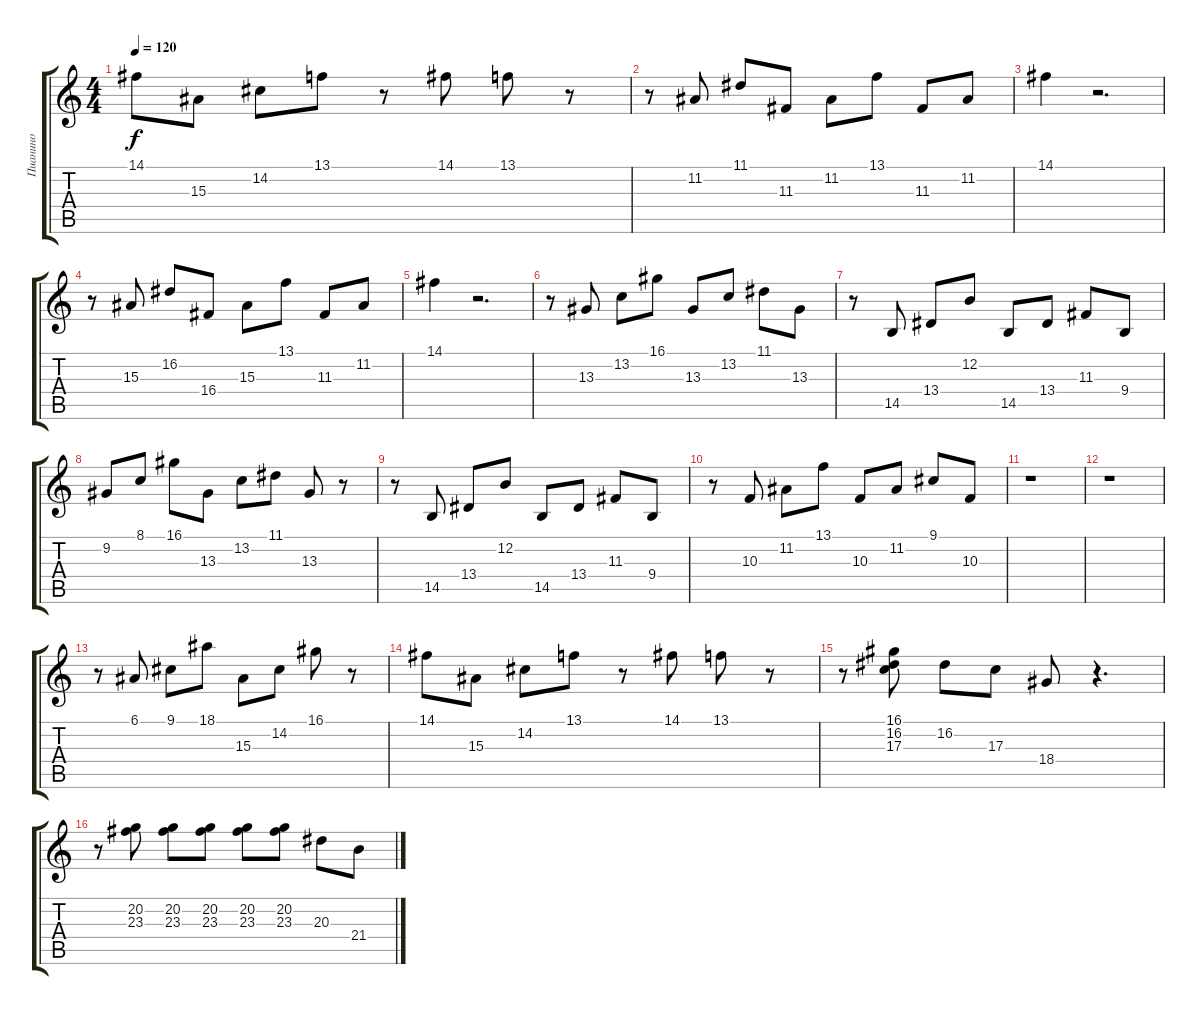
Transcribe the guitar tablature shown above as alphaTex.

\track ("Пианино" "Пианино") {instrument brightacousticpiano}
\staff {score tabs}
\tuning (E4 B3 G3 D3 A2 E2) {hide}
\ts (4 4)
\tempo 120
\clef g2
\ks c
14.1.8{dy f} 15.3.8 14.2.8 13.1.8 r.8 14.1.8 13.1.8 r.8 |
r.8 11.2.8 11.1.8 11.3.8 11.2.8 13.1.8 11.3.8 11.2.8 |
14.1.4 r.2{d} |
r.8 15.3.8 16.2.8 16.4.8 15.3.8 13.1.8 11.3.8 11.2.8 |
14.1.4 r.2{d} |
r.8 13.3.8 13.2.8 16.1.8 13.3.8 13.2.8 11.1.8 13.3.8 |
r.8 14.5.8 13.4.8 12.2.8 14.5.8 13.4.8 11.3.8 9.4.8 |
9.2.8 8.1.8 16.1.8 13.3.8 13.2.8 11.1.8 13.3.8 r.8 |
r.8 14.5.8 13.4.8 12.2.8 14.5.8 13.4.8 11.3.8 9.4.8 |
r.8 10.3.8 11.2.8 13.1.8 10.3.8 11.2.8 9.1.8 10.3.8 |
r.1 |
r.1 |
r.8 6.1.8 9.1.8 18.1.8 15.3.8 14.2.8 16.1.8 r.8 |
14.1.8 15.3.8 14.2.8 13.1.8 r.8 14.1.8 13.1.8 r.8 |
r.8 (16.1 16.2 17.3).8 16.2.8 17.3.8 18.4.8 r.4{d} |
r.8 (20.2 23.3).8 (20.2 23.3).8 (20.2 23.3).8 (20.2 23.3).8 (20.2 23.3).8 20.3.8 21.4.8
